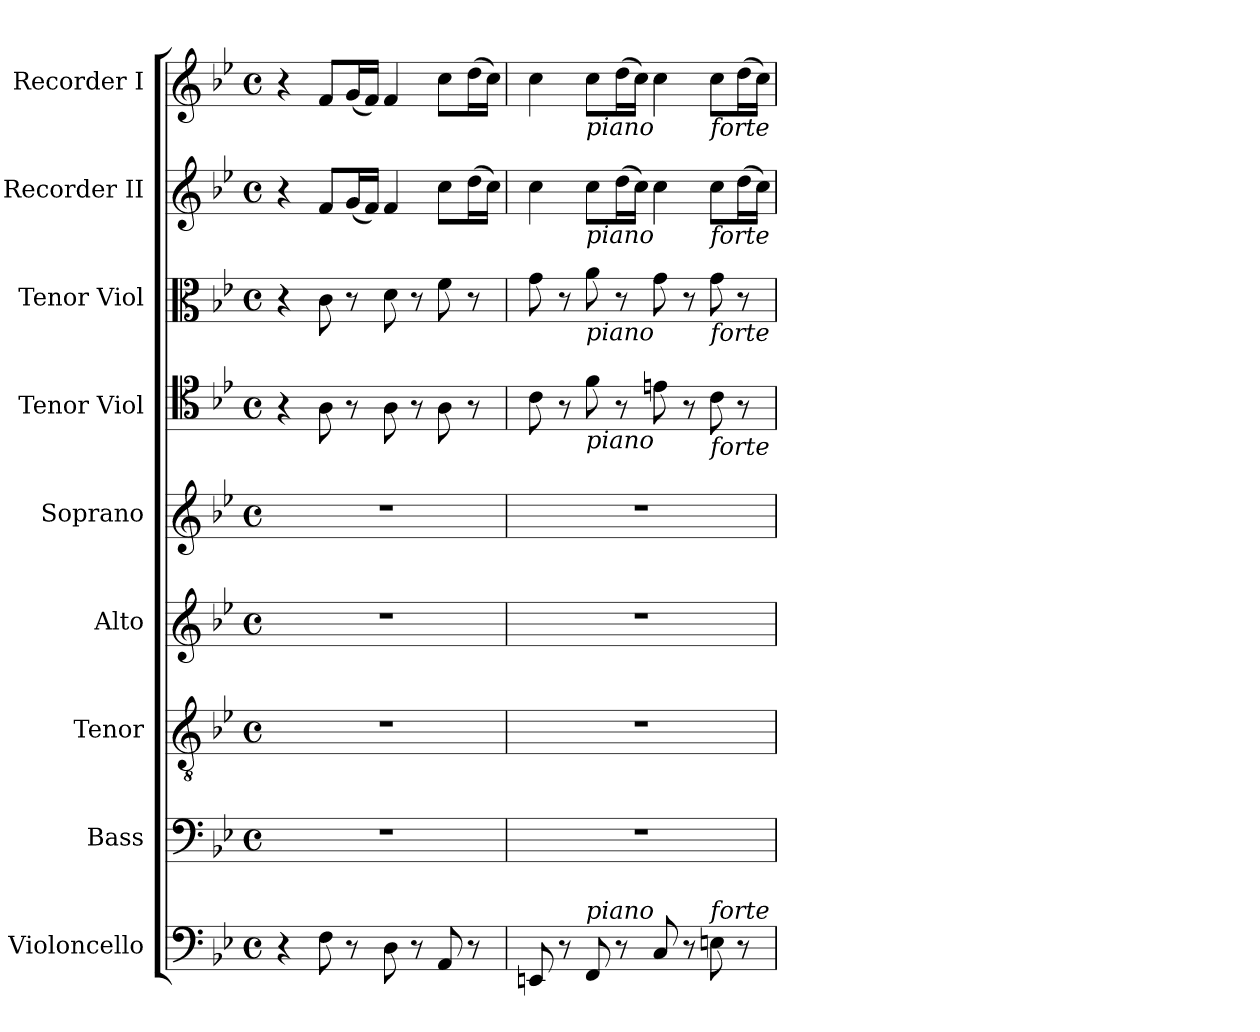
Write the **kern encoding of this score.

**kern	**kern	**kern	**kern	**kern	**kern	**kern	**kern	**kern
*part9	*part8	*part7	*part6	*part5	*part4	*part3	*part2	*part1
*staff9	*staff8	*staff7	*staff6	*staff5	*staff4	*staff3	*staff2	*staff1
*I"Violoncello	*I"Bass	*I"Tenor	*I"Alto	*I"Soprano	*I"Tenor Viol	*I"Tenor Viol	*I"Recorder II	*I"Recorder I
!!LO:PB:g=z
*clefF4	*clefF4	*clefGv2	*clefG2	*clefG2	*clefC4	*clefC3	*clefG2	*clefG2
*	*	*ITrd7c12	*	*	*	*	*	*
*k[b-e-]	*k[b-e-]	*k[b-e-]	*k[b-e-]	*k[b-e-]	*k[b-e-]	*k[b-e-]	*k[b-e-]	*k[b-e-]
*B-:	*B-:	*B-:	*B-:	*B-:	*B-:	*B-:	*B-:	*B-:
*M4/4	*M4/4	*M4/4	*M4/4	*M4/4	*M4/4	*M4/4	*M4/4	*M4/4
*met(c)	*met(c)	*met(c)	*met(c)	*met(c)	*met(c)	*met(c)	*met(c)	*met(c)
=1	=1	=1	=1	=1	=1	=1	=1	=1
4r	1r	1r	1r	1r	4r	4r	4r	4r
8Fi\	.	.	.	.	8Ai\	8ci\	8fi/L	8fi/L
8r	.	.	.	.	8r	8r	(16gi/L	(16gi/L
.	.	.	.	.	.	.	16fi/JJ)	16fi/JJ)
8Di\	.	.	.	.	8Ai\	8di\	4fi/	4fi/
8r	.	.	.	.	8r	8r	.	.
8AAi/	.	.	.	.	8Ai\	8fi\	8cci\L	8cci\L
8r	.	.	.	.	8r	8r	(16ddi\L	(16ddi\L
.	.	.	.	.	.	.	16cci\JJ)	16cci\JJ)
=2	=2	=2	=2	=2	=2	=2	=2	=2
8EEni/	1r	1r	1r	1r	8ci\	8gi\	4cci\	4cci\
8r	.	.	.	.	8r	8r	.	.
!	!	!	!	!	!	!	!	!LO:TX:b:i:t=piano
!	!	!	!	!	!	!	!LO:TX:b:i:t=piano	!
!	!	!	!	!	!	!LO:TX:b:i:t=piano	!	!
!	!	!	!	!	!LO:TX:b:i:t=piano	!	!	!
!LO:TX:a:i:t=piano	!	!	!	!	!	!	!	!
8FFi/	.	.	.	.	8fi\	8ai\	8cci\L	8cci\L
8r	.	.	.	.	8r	8r	(16ddi\L	(16ddi\L
.	.	.	.	.	.	.	16cci\JJ)	16cci\JJ)
8Ci/	.	.	.	.	8eni\	8gi\	4cci\	4cci\
8r	.	.	.	.	8r	8r	.	.
!	!	!	!	!	!	!	!	!LO:TX:b:i:t=forte
!	!	!	!	!	!	!	!LO:TX:b:i:t=forte	!
!	!	!	!	!	!	!LO:TX:b:i:t=forte	!	!
!	!	!	!	!	!LO:TX:b:i:t=forte	!	!	!
!LO:TX:a:i:t=forte	!	!	!	!	!	!	!	!
8Eni\	.	.	.	.	8ci\	8gi\	8cci\L	8cci\L
8r	.	.	.	.	8r	8r	(16ddi\L	(16ddi\L
.	.	.	.	.	.	.	16cci\JJ)	16cci\JJ)
=	=	=	=	=	=	=	=	=
*-	*-	*-	*-	*-	*-	*-	*-	*-
